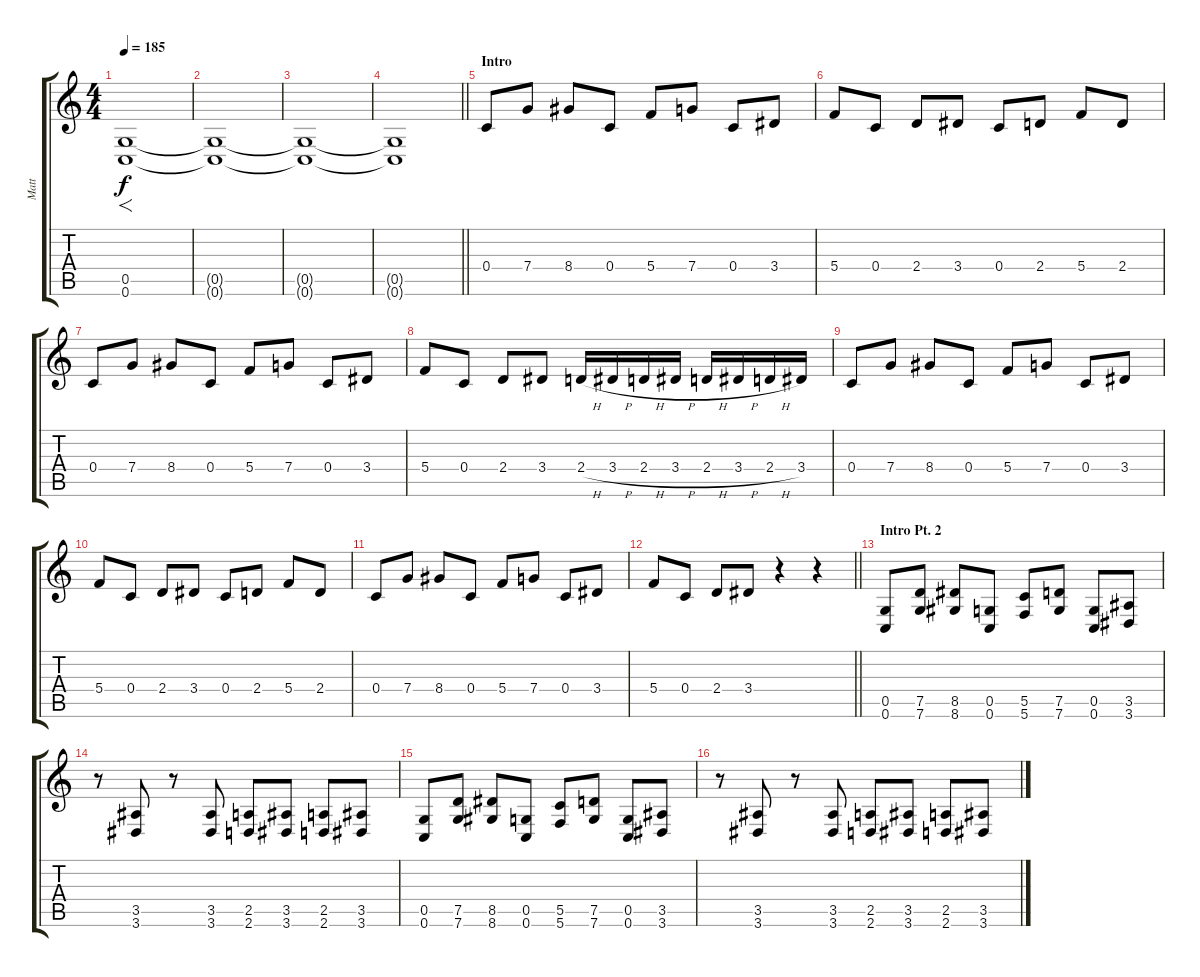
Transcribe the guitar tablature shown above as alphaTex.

\track ("Matt" "Matt") {instrument distortionguitar}
\staff {score tabs}
\tuning (D4 A3 F3 C3 G2 C2) {hide}
\ts (4 4)
\tempo 185
\clef g2
\ks c
(0.5 0.6).1{f dy f instrument distortionguitar} |
(0.5{t} 0.6{t}).1 |
(0.5{t} 0.6{t}).1 |
\barLineRight lightlight
(0.5{t} 0.6{t}).1 |
\section ("" "Intro")
0.4.8 7.4.8 8.4.8 0.4.8 5.4.8 7.4.8 0.4.8 3.4.8 |
5.4.8 0.4.8 2.4.8 3.4.8 0.4.8 2.4.8 5.4.8 2.4.8 |
0.4.8 7.4.8 8.4.8 0.4.8 5.4.8 7.4.8 0.4.8 3.4.8 |
5.4.8 0.4.8 2.4.8 3.4.8 2.4{h}.16 3.4{h}.16 2.4{h}.16 3.4{h}.16 2.4{h}.16 3.4{h}.16 2.4{h}.16 3.4.16 |
0.4.8 7.4.8 8.4.8 0.4.8 5.4.8 7.4.8 0.4.8 3.4.8 |
5.4.8 0.4.8 2.4.8 3.4.8 0.4.8 2.4.8 5.4.8 2.4.8 |
0.4.8 7.4.8 8.4.8 0.4.8 5.4.8 7.4.8 0.4.8 3.4.8 |
\barLineRight lightlight
5.4.8 0.4.8 2.4.8 3.4.8 r.4 r.4 |
\section ("" "Intro Pt. 2")
(0.5 0.6).8 (7.5 7.6).8 (8.5 8.6).8 (0.5 0.6).8 (5.5 5.6).8 (7.5 7.6).8 (0.5 0.6).8 (3.5 3.6).8 |
r.8 (3.5 3.6).8 r.8 (3.5 3.6).8 (2.5 2.6).8 (3.5 3.6).8 (2.5 2.6).8 (3.5 3.6).8 |
(0.5 0.6).8 (7.5 7.6).8 (8.5 8.6).8 (0.5 0.6).8 (5.5 5.6).8 (7.5 7.6).8 (0.5 0.6).8 (3.5 3.6).8 |
r.8 (3.5 3.6).8 r.8 (3.5 3.6).8 (2.5 2.6).8 (3.5 3.6).8 (2.5 2.6).8 (3.5 3.6).8
